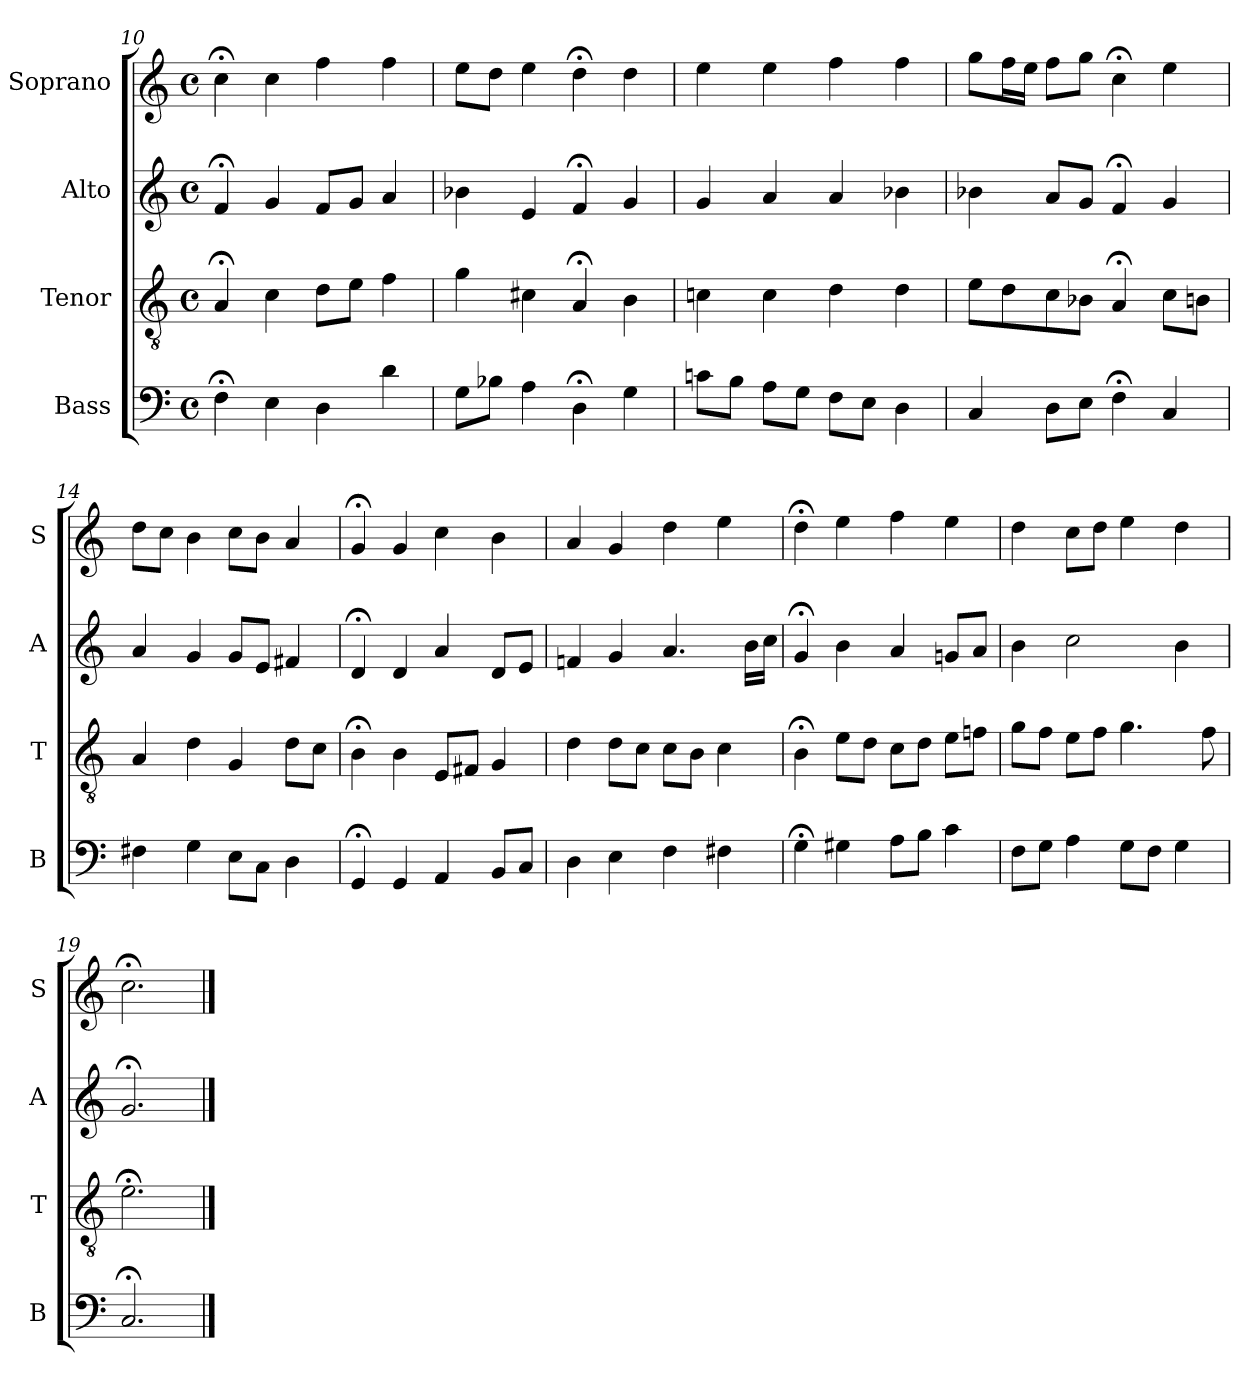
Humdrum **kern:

**kern	**kern	**kern	**kern
*part4	*part3	*part2	*part1
*staff4	*staff3	*staff2	*staff1
*I"Bass	*I"Tenor	*I"Alto	*I"Soprano
*I'B	*I'T	*I'A	*I'S
*clefF4	*clefGv2	*clefG2	*clefG2
*k[]	*k[]	*k[]	*k[]
*C:	*C:	*C:	*C:
*M4/4	*M4/4	*M4/4	*M4/4
*met(c)	*met(c)	*met(c)	*met(c)
=10	=10	=10	=10
4F;<	4A;<	4f;<	4cc;<
4E	4c	4g	4cc
4D	8dL	8fL	4ff
.	8eJ	8gJ	.
4d	4f	4a	4ff
=11	=11	=11	=11
8GL	4g	4b-X	8eeL
8B-XJ	.	.	8ddJ
4A	4c#X	4e	4ee
4D;<	4A;<	4f;<	4dd;<
4G	4B	4g	4dd
=12	=12	=12	=12
8cnL	4cn	4g	4ee
8BJ	.	.	.
8AL	4c	4a	4ee
8GJ	.	.	.
8FL	4d	4a	4ff
8EJ	.	.	.
4D	4d	4b-X	4ff
=13	=13	=13	=13
4C	8eL	4b-X	8ggL
.	8d	.	16ffL
.	.	.	16eeJJ
8DL	8c	8aL	8ffL
8EJ	8B-XJ	8gJ	8ggJ
4F;<	4A;<	4f;<	4cc;<
4C	8cL	4g	4ee
.	8BnJ	.	.
=14	=14	=14	=14
4F#X	4A	4a	8ddL
.	.	.	8ccJ
4G	4d	4g	4b
8EL	4G	8gL	8ccL
8CJ	.	8eJ	8bJ
4D	8dL	4f#X	4a
.	8cJ	.	.
=15	=15	=15	=15
4GG;<	4B;<	4d;<	4g;<
4GG	4B	4d	4g
4AA	8EL	4a	4cc
.	8F#XJ	.	.
8BBL	4G	8dL	4b
8CJ	.	8eJ	.
=16	=16	=16	=16
4D	4d	4fn	4a
4E	8dL	4g	4g
.	8cJ	.	.
4F	8cL	4.a	4dd
.	8BJ	.	.
4F#X	4c	.	4ee
.	.	16bLL	.
.	.	16ccJJ	.
=17	=17	=17	=17
4G;<	4B;<	4g;<	4dd;<
4G#X	8eL	4b	4ee
.	8dJ	.	.
8AL	8cL	4a	4ff
8BJ	8dJ	.	.
4c	8eL	8gnL	4ee
.	8fnJ	8aJ	.
=18	=18	=18	=18
8FiL	8giL	4bi	4ddi
8GJ	8fJ	.	.
4A	8eL	2cc	8ccL
.	8fJ	.	8ddJ
8GL	4.g	.	4ee
8FJ	.	.	.
4G	.	4b	4dd
.	8f	.	.
=19	=19	=19	=19
2.C;<	2.e;<	2.g;<	2.cc;<
==	==	==	==
*-	*-	*-	*-
